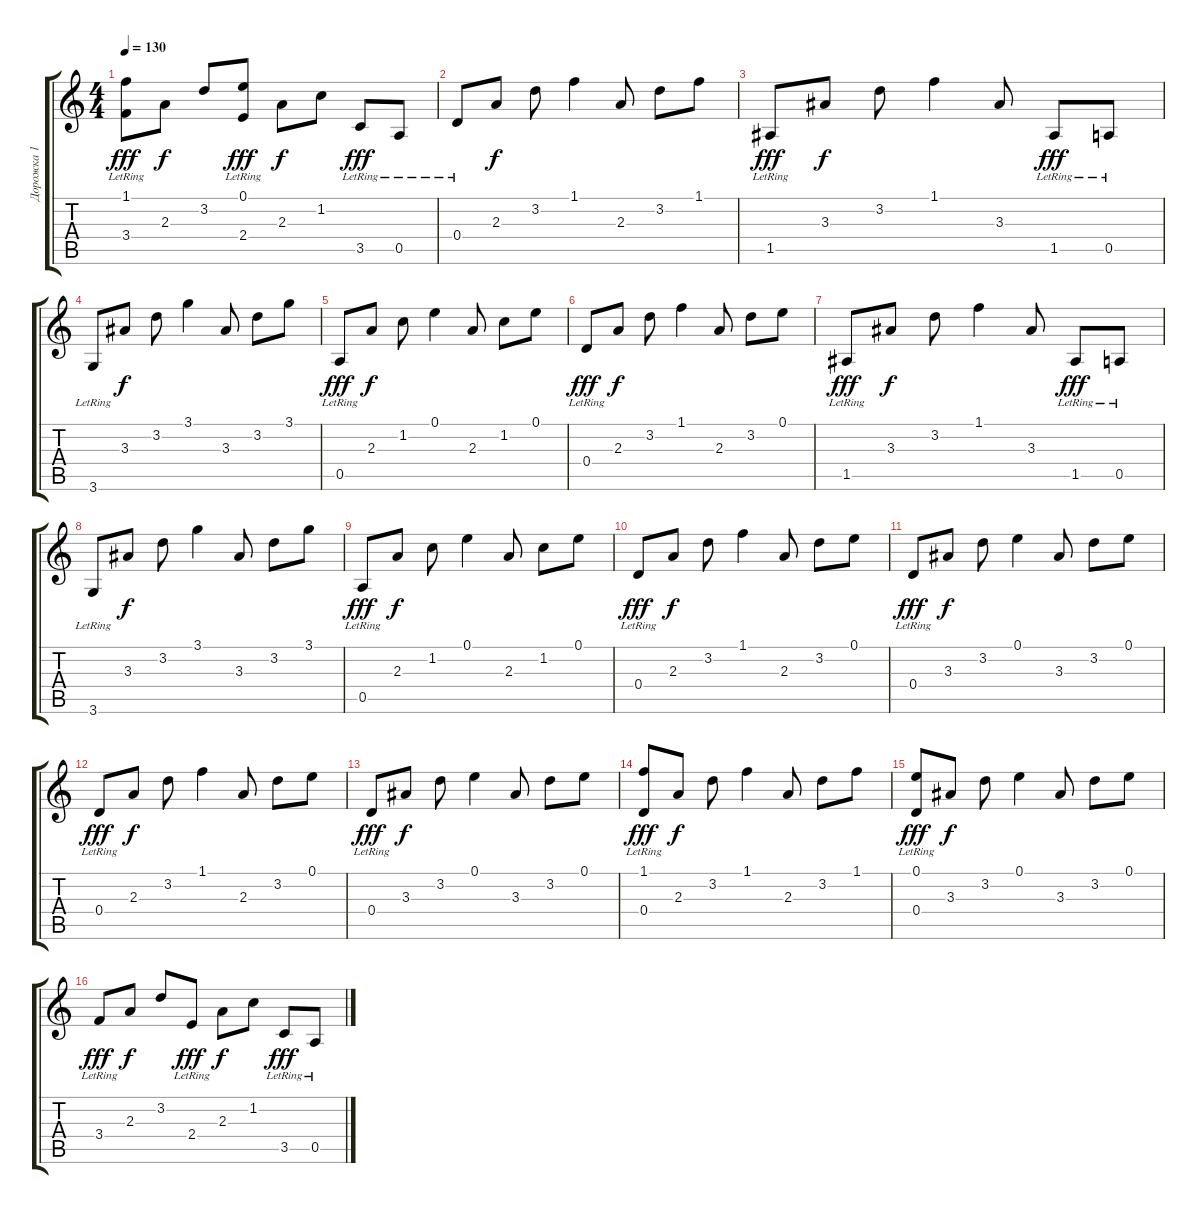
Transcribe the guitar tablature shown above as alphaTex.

\track ("Дорожка 1" "Дорожка 1") {instrument acousticguitarsteel}
\staff {score tabs}
\tuning (E4 B3 G3 D3 A2 E2) {hide}
\ts (4 4)
\tempo 130
\clef g2
\ks c
(1.1{lr} 3.4{lr}).8{dy fff} 2.3.8{dy f} 3.2.8 (0.1{lr} 2.4{lr}).8{dy fff} 2.3.8{dy f} 1.2.8 3.5{lr}.8{dy fff} 0.5{lr}.8 |
0.4{lr}.8 2.3.8{dy f} 3.2.8 1.1.4 2.3.8 3.2.8 1.1.8 |
1.5{lr}.8{dy fff} 3.3.8{dy f} 3.2.8 1.1.4 3.3.8 1.5{lr}.8{dy fff} 0.5{lr}.8 |
3.6{lr}.8 3.3.8{dy f} 3.2.8 3.1.4 3.3.8 3.2.8 3.1.8 |
0.5{lr}.8{dy fff} 2.3.8{dy f} 1.2.8 0.1.4 2.3.8 1.2.8 0.1.8 |
0.4{lr}.8{dy fff} 2.3.8{dy f} 3.2.8 1.1.4 2.3.8 3.2.8 0.1.8 |
1.5{lr}.8{dy fff} 3.3.8{dy f} 3.2.8 1.1.4 3.3.8 1.5{lr}.8{dy fff} 0.5{lr}.8 |
3.6{lr}.8 3.3.8{dy f} 3.2.8 3.1.4 3.3.8 3.2.8 3.1.8 |
0.5{lr}.8{dy fff} 2.3.8{dy f} 1.2.8 0.1.4 2.3.8 1.2.8 0.1.8 |
0.4{lr}.8{dy fff} 2.3.8{dy f} 3.2.8 1.1.4 2.3.8 3.2.8 0.1.8 |
0.4{lr}.8{dy fff} 3.3.8{dy f} 3.2.8 0.1.4 3.3.8 3.2.8 0.1.8 |
0.4{lr}.8{dy fff} 2.3.8{dy f} 3.2.8 1.1.4 2.3.8 3.2.8 0.1.8 |
0.4{lr}.8{dy fff} 3.3.8{dy f} 3.2.8 0.1.4 3.3.8 3.2.8 0.1.8 |
(1.1 0.4{lr}).8{dy fff} 2.3.8{dy f} 3.2.8 1.1.4 2.3.8 3.2.8 1.1.8 |
(0.1 0.4{lr}).8{dy fff} 3.3.8{dy f} 3.2.8 0.1.4 3.3.8 3.2.8 0.1.8 |
3.4{lr}.8{dy fff} 2.3.8{dy f} 3.2.8 2.4{lr}.8{dy fff} 2.3.8{dy f} 1.2.8 3.5{lr}.8{dy fff} 0.5{lr}.8
